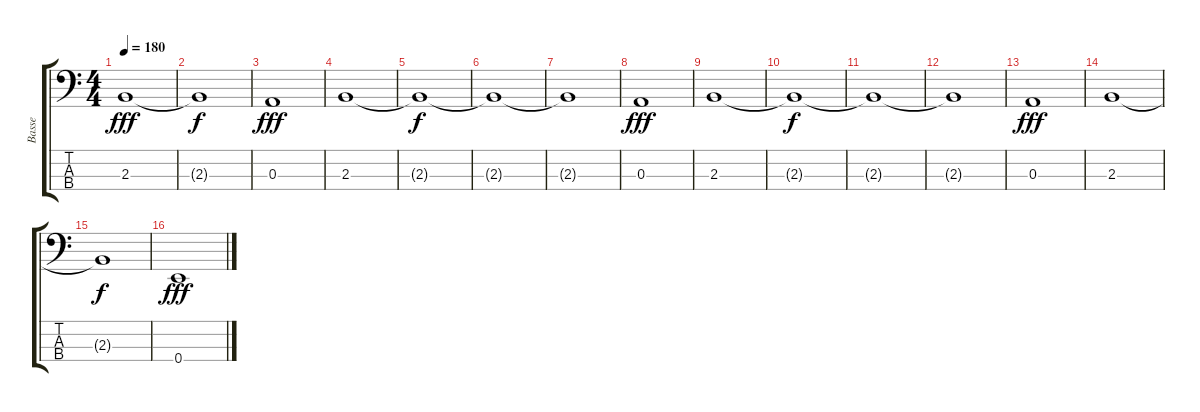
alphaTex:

\track ("Basse" "Basse") {instrument acousticbass}
\staff {score tabs}
\tuning (G2 D2 A1 E1) {hide}
\ts (4 4)
\tempo 180
\clef f4
\ks c
2.3.1{dy fff} |
2.3{t}.1{dy f} |
0.3.1{dy fff} |
2.3.1 |
2.3{t}.1{dy f} |
2.3{t}.1 |
2.3{t}.1 |
0.3.1{dy fff} |
2.3.1 |
2.3{t}.1{dy f} |
2.3{t}.1 |
2.3{t}.1 |
0.3.1{dy fff} |
2.3.1 |
2.3{t}.1{dy f} |
0.4.1{dy fff}
